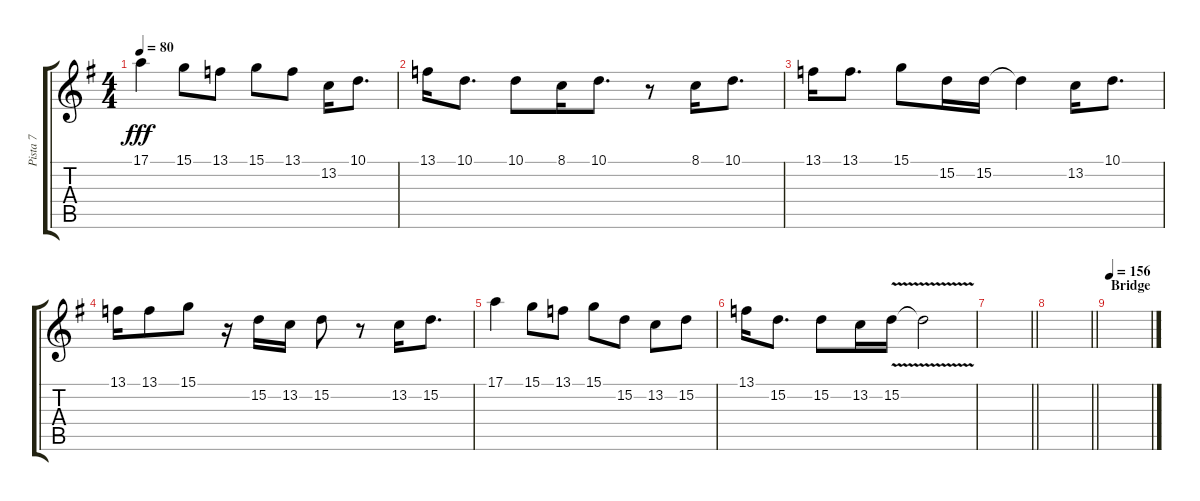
\track ("Pista 7" "Pista 7") {instrument tangoaccordion}
\staff {score tabs}
\tuning (E4 B3 G3 D3 A2 E2) {hide}
\ts (4 4)
\tempo 80
\clef g2
\ks eminor
17.1.4{dy fff} 15.1.8 13.1.8 15.1.8 13.1.8 13.2.16 10.1.8{d} |
13.1.16 10.1.8{d} 10.1.8 8.1.16 10.1.8{d} r.8 8.1.16 10.1.8{d} |
13.1.16 13.1.8{d} 15.1.8 15.2.16 15.2.16 15.2{t}.4 13.2.16 10.1.8{d} |
13.1.16 13.1.8 15.1.8 r.16 15.2.16 13.2.16 15.2.8 r.8 13.2.16 15.2.8{d} |
17.1.4 15.1.8 13.1.8 15.1.8 15.2.8 13.2.8 15.2.8 |
13.1.16 15.2.8{d} 15.2.8 13.2.16 15.2{v}.16 15.2{t}.2 |
\barLineRight lightlight
|
\barLineRight lightlight
|
\section ("" "Bridge")
\tempo 156
